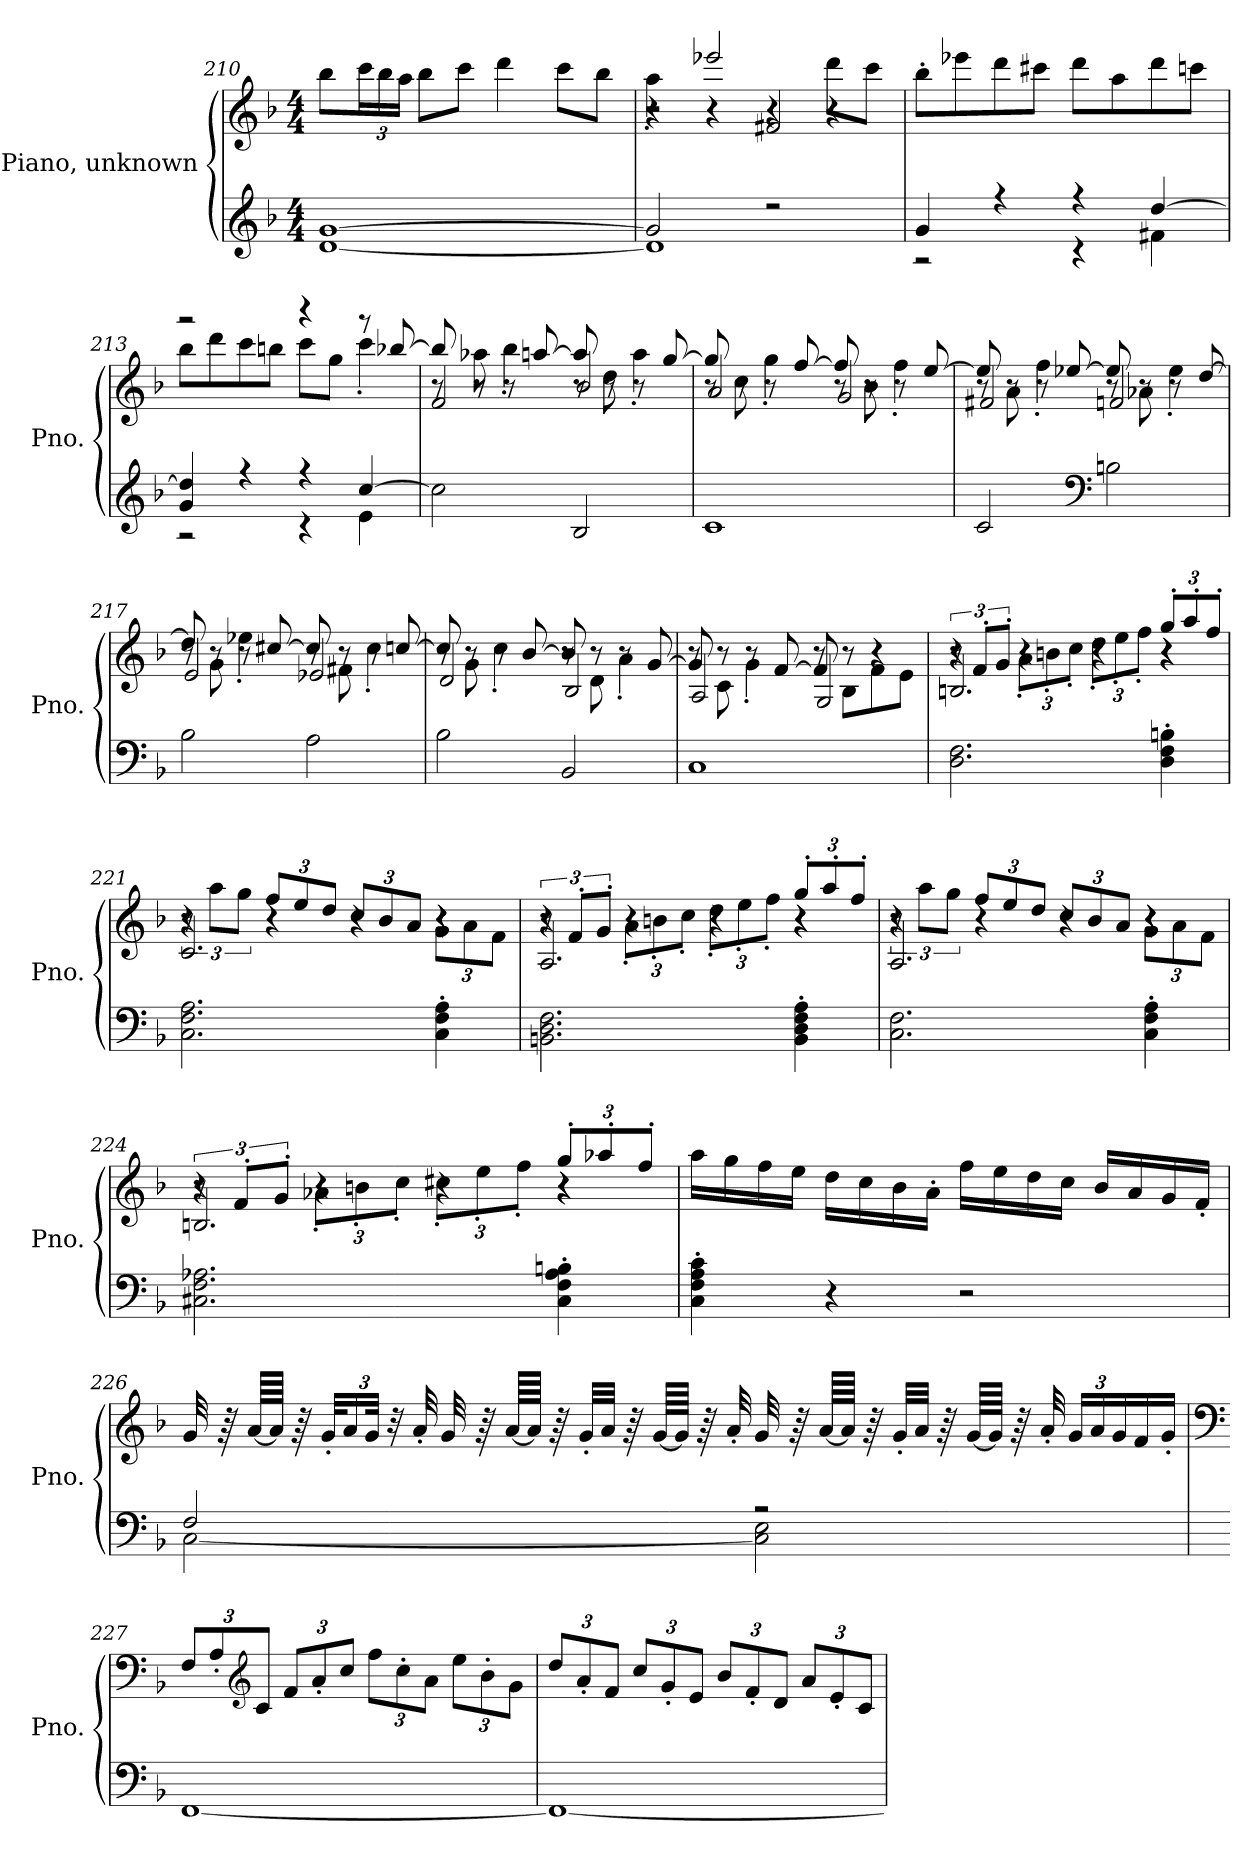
**kern	**kern
*part1	*part1
*staff2	*staff1
*I"Piano, unknown	*
*I'Pno.	*
!!LO:LB:g=z
*clefG2	*clefG2
*k[b-]	*k[b-]
*M4/4	*M4/4
=210	=210
*^	*
[1g	[1d	8bb-\L
*	*	*Xbrackettup
.	.	24ccc\L
.	.	24bb-\
.	.	24aa\JJ
.	.	8bb-\L
.	.	8ccc\J
.	.	4ddd\
.	.	8ccc\L
.	.	8bb-\J
=211	=211	=211
*	*	*^
*	*	*	*^
2g/]	1d]	4r	4aa'\	2r
.	.	2eee-X/	4r	.
2r	.	.	4r	2f#X/
.	.	4r	8ddd\L	.
.	.	.	8ccc\J	.
*	*	*v	*v	*v
=212	=212	=212
4g/	2r	8bb-'\L
.	.	8eee-X\
4r	.	8ddd\
.	.	8ccc#X\J
4r	4r	8ddd\L
.	.	8aa\
[4dd/	4f#X\	8ddd\
.	.	8cccn\J
!!LO:LB:g=z
=213	=213	=213
*	*	*^
4g/ 4dd/]	2r	2r	8bb-\L
.	.	.	8ddd\
4r	.	.	8ccc\
.	.	.	8bbn\J
4r	4r	4r	8ccc\L
.	.	.	8gg\J
[4cc/	4e\	8r	4ccc'\
.	.	[8bb-X/	.
*v	*v	*	*
=214	=214	=214
*	*	*^
2cc\]	8bb-/]	8r	2f/
.	8r	8aa-X\	.
.	8r	4bb-'\	.
.	[8aan/	.	.
2B-/	8aa/]	8r	2b-/
.	8r	8dd\	.
.	8r	4aa'\	.
.	[8gg/	.	.
=215	=215	=215	=215
1c	8gg/]	8r	2a/
.	8r	8cc\	.
.	8r	4gg'\	.
.	[8ff/	.	.
.	8ff/]	8r	2g/
.	8r	8b-\	.
.	8r	4ff'\	.
.	[8ee/	.	.
!!LO:LB:g=z	!!	!!
=216	=216	=216	=216
2c/	8ee/]	8r	2f#X/
.	8r	8a\	.
.	8r	4ff'\	.
.	[8ee-X/	.	.
*clefF4	*	*	*
2Bn\	8ee-/]	8r	2fn/
.	8r	8a-X\	.
.	8r	4ee-'\	.
.	[8dd/	.	.
=217	=217	=217	=217
2B-\	8dd/]	8r	2e/
.	8r	8g\	.
.	8r	4ee-X'\	.
.	[8cc#X/	.	.
2A\	8cc#/]	8r	2e-X/
.	8r	8f#X\	.
.	8r	4cc#'\	.
.	[8ccn/	.	.
=218	=218	=218	=218
2B-\	8cc/]	8r	2d/
.	8r	8g\	.
.	8r	4cc'\	.
.	[8b-/	.	.
2BB-/	8b-/]	8r	2B-/
.	8r	8d\	.
.	8r	4a'\	.
.	[8g/	.	.
!!LO:LB:g=z	!!	!!
=219	=219	=219	=219
1C	8g/]	8r	2A/
.	8r	8c\	.
.	8r	4g'\	.
.	[8f/	.	.
.	8f/]	8r	2G/
.	8r	8B-\L	.
.	4r	8f\	.
.	.	8e\J	.
=220	=220	=220	=220
*	*brackettup	*	*
2.D\ 2.F\	12r	4r	2.Bn/
.	12f'/L	.	.
.	12g'/J	.	.
*	*	*Xbrackettup	*
.	4r	12a'\L	.
.	.	12bn'\	.
.	.	12cc'\J	.
.	4r	12dd'\L	.
.	.	12ee'\	.
.	.	12ff'\J	.
4D\' 4F\' 4Bn\'	12gg'/L	4r	4r
.	12aa'/	.	.
.	12ff'/J	.	.
=221	=221	=221	=221
*	*	*brackettup	*
2.C\ 2.F\ 2.A\	4r	12r	2.c/
.	.	12aa\L	.
.	.	12gg\J	.
*	*Xbrackettup	*	*
.	12ff/L	4r	.
.	12ee/	.	.
.	12dd/J	.	.
.	12cc/L	4r	.
.	12b-/	.	.
.	12a/J	.	.
4C\' 4F\' 4A\'	4r	12g\L	4r
.	.	12a\	.
.	.	12f\J	.
!!LO:PB:g=z	!!	!!
=222	=222	=222	=222
*	*brackettup	*	*
2.BBn\ 2.D\ 2.F\	12r	4r	2.A/
.	12f'/L	.	.
.	12g'/J	.	.
*	*	*Xbrackettup	*
.	4r	12a'\L	.
.	.	12bn'\	.
.	.	12cc'\J	.
.	4r	12dd'\L	.
.	.	12ee'\	.
.	.	12ff'\J	.
4BB\' 4D\' 4F\' 4A\'	12gg'/L	4r	4r
.	12aa'/	.	.
.	12ff'/J	.	.
=223	=223	=223	=223
*	*	*brackettup	*
2.C\ 2.F\	4r	12r	2.A/
.	.	12aa\L	.
.	.	12gg\J	.
*	*Xbrackettup	*	*
.	12ff/L	4r	.
.	12ee/	.	.
.	12dd/J	.	.
.	12cc/L	4r	.
.	12b-/	.	.
.	12a/J	.	.
4C\' 4F\' 4A\'	4r	12g\L	4r
.	.	12a\	.
.	.	12f\J	.
=224	=224	=224	=224
*	*brackettup	*	*
2.C#X\ 2.F\ 2.A-X\	12r	4r	2.Bn/
.	12f'/L	.	.
.	12g'/J	.	.
*	*	*Xbrackettup	*
.	4r	12a-X'\L	.
.	.	12bn'\	.
.	.	12cc'\J	.
.	4r	12cc#X'\L	.
.	.	12ee'\	.
.	.	12ff'\J	.
4C#\' 4F\' 4A-\' 4Bn\'	12gg'/L	4r	4r
.	12aa-X'/	.	.
.	12ff'/J	.	.
*	*v	*v	*v
!!LO:LB:g=z
=225	=225
4C\' 4F\' 4A\' 4c\'	16aa\LL
.	16gg\
.	16ff\
.	16ee\JJ
4r	16dd\LL
.	16cc\
.	16b-\
.	16a'\JJ
2r	16ff\LL
.	16ee\
.	16dd\
.	16cc\JJ
.	16b-/LL
.	16a/
.	16g/
.	16f'/JJ
!!LO:LB:g=z
=226	=226
*^	*
2F/	[2C\	32g/
.	.	64r
.	.	[64a/LLLL
.	.	64a/JJJJ]
.	.	64r
.	.	32g'/KLL
.	.	24a/
.	.	48g/JJk
.	.	32r
.	.	32a'/
.	.	32g/
.	.	64r
.	.	[64a/LLLL
.	.	64a/JJJJ]
.	.	64r
.	.	32g'/LLL
.	.	32a/JJJ
.	.	64r
.	.	[64g/LLLL
.	.	64g/JJJJ]
.	.	64r
.	.	32a'/
2r	2C\] 2E\	32g/
.	.	64r
.	.	[64a/LLLL
.	.	64a/JJJJ]
.	.	64r
.	.	32g'/LLL
.	.	32a/JJJ
.	.	64r
.	.	[64g/LLLL
.	.	64g/JJJJ]
.	.	64r
.	.	32a'/
.	.	24g/LL
.	.	24a/
.	.	24g/
.	.	16f/
.	.	16g'/JJ
*v	*v	*
!!LO:LB:g=z
=227	=227
*	*clefF4
[1FF	12F/L
.	12A'/
*	*clefG2
.	12c/J
.	12f/L
.	12a'/
.	12cc/J
.	12ff\L
.	12cc'\
.	12a\J
.	12ee\L
.	12b-'\
.	12g\J
=228	=228
1FF_	12dd/L
.	12a'/
.	12f/J
.	12cc/L
.	12g'/
.	12e/J
.	12b-/L
.	12f'/
.	12d/J
.	12a/L
.	12e'/
.	12c/J
=	=
*-	*-
